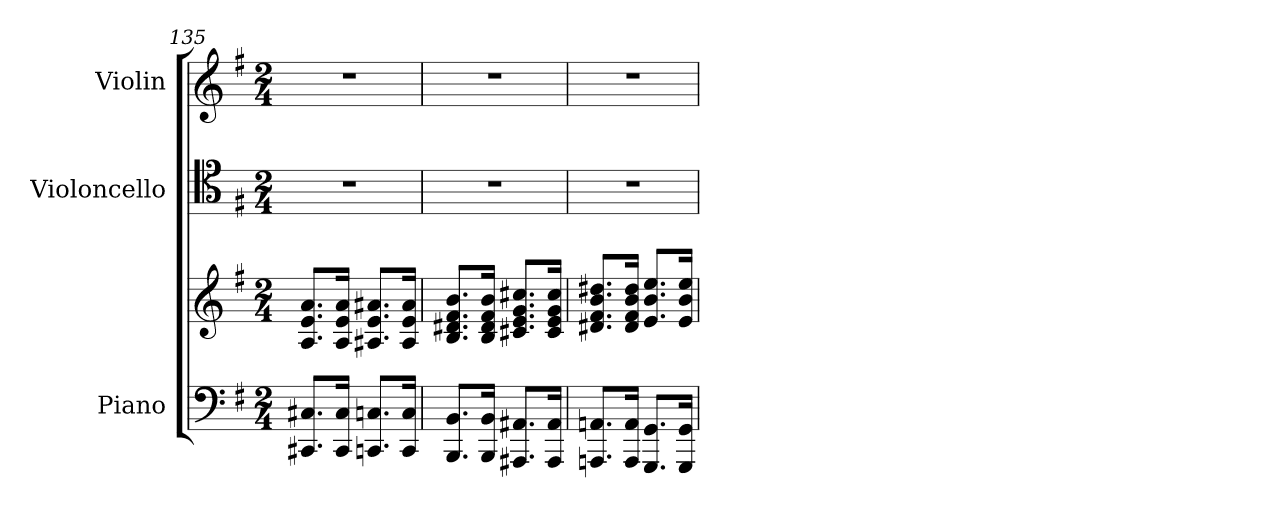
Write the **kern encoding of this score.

**kern	**kern	**kern	**kern
*part3	*part3	*part2	*part1
*staff4	*staff3	*staff2	*staff1
*I"Piano	*	*I"Violoncello	*I"Violin
*I'Pno.	*	*I'Vc.	*I'Vln.
*clefF4	*clefG2	*clefC4	*clefG2
*k[f#]	*k[f#]	*k[f#]	*k[f#]
*M2/4	*M2/4	*M2/4	*M2/4
=135	=135	=135	=135
8.CC#X/ 8.C#X/L	8.A/ 8.e/ 8.a/L	2r	2r
16CC#/ 16C#/Jk	16A/ 16e/ 16a/Jk	.	.
8.CCn/ 8.Cn/L	8.A#X/ 8.e/ 8.a#X/L	.	.
16CC/ 16C/Jk	16A#/ 16e/ 16a#/Jk	.	.
=136	=136	=136	=136
8.BBB/ 8.BB/L	8.B/ 8.d#X/ 8.f#/ 8.b/L	2r	2r
16BBB/ 16BB/Jk	16B/ 16d#/ 16f#/ 16b/Jk	.	.
8.AAA#X/ 8.AA#X/L	8.c#X/ 8.e/ 8.g/ 8.cc#X/L	.	.
16AAA#/ 16AA#/Jk	16c#/ 16e/ 16g/ 16cc#/Jk	.	.
=137	=137	=137	=137
8.AAAn/ 8.AAn/L	8.d#X/ 8.f#/ 8.b/ 8.dd#X/L	2r	2r
16AAA/ 16AA/Jk	16d#/ 16f#/ 16b/ 16dd#/Jk	.	.
8.GGG/ 8.GG/L	8.e/ 8.b/ 8.ee/L	.	.
16GGG/ 16GG/Jk	16e/ 16b/ 16ee/Jk	.	.
=	=	=	=
*-	*-	*-	*-
